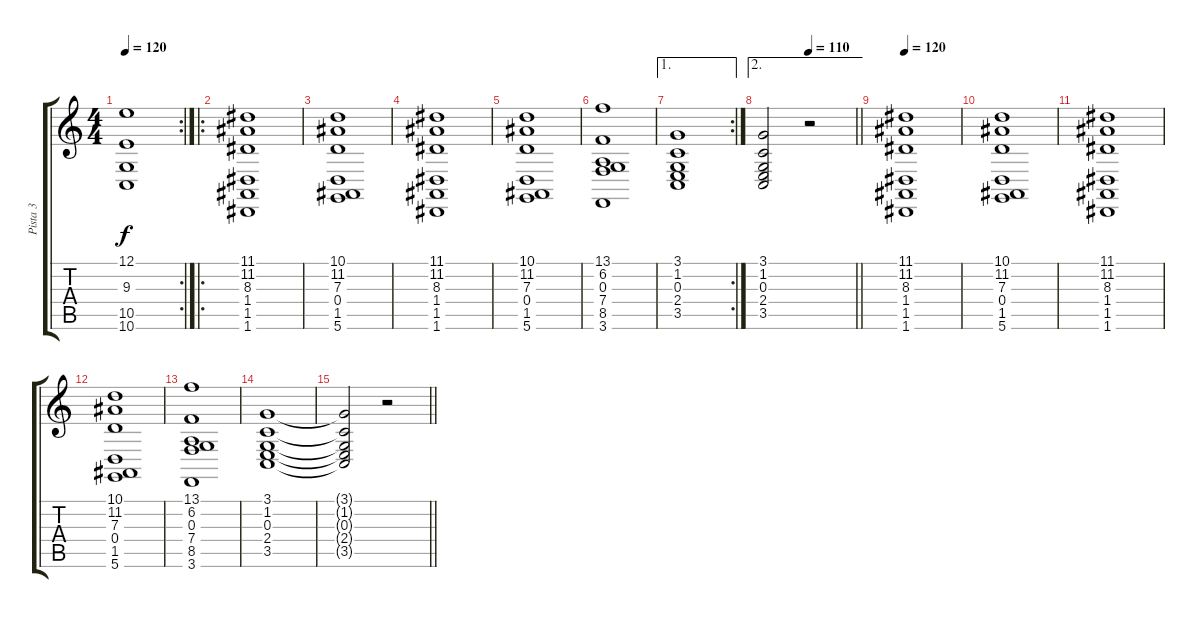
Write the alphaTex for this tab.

\track ("Pista 3" "Pista 3") {instrument stringensemble1}
\staff {score tabs}
\tuning (E4 B3 G3 D3 A2 D2) {hide}
\rc 2
\ts (4 4)
\tempo 120
\clef g2
\ks c
(12.1{t} 9.3{t} 10.5{t} 10.6{t}).1{dy f} |
\ro
(11.1 11.2 8.3 1.4 1.5 1.6).1 |
(10.1 11.2 7.3 0.4 1.5 5.6).1 |
(11.1 11.2 8.3 1.4 1.5 1.6).1 |
(10.1 11.2 7.3 0.4 1.5 5.6).1 |
(13.1 6.2 0.3 7.4 8.5 3.6).1 |
\ae 1
\rc 2
(3.1 1.2 0.3 2.4 3.5).1 |
\ae 2
\tempo (110 0.5)
\barLineRight lightlight
(3.1 1.2 0.3 2.4 3.5).2 r.2 |
\tempo 120
(11.1 11.2 8.3 1.4 1.5 1.6).1 |
(10.1 11.2 7.3 0.4 1.5 5.6).1 |
(11.1 11.2 8.3 1.4 1.5 1.6).1 |
(10.1 11.2 7.3 0.4 1.5 5.6).1 |
(13.1 6.2 0.3 7.4 8.5 3.6).1 |
(3.1 1.2 0.3 2.4 3.5).1 |
\barLineRight lightlight
(3.1{t} 1.2{t} 0.3{t} 2.4{t} 3.5{t}).2 r.2
